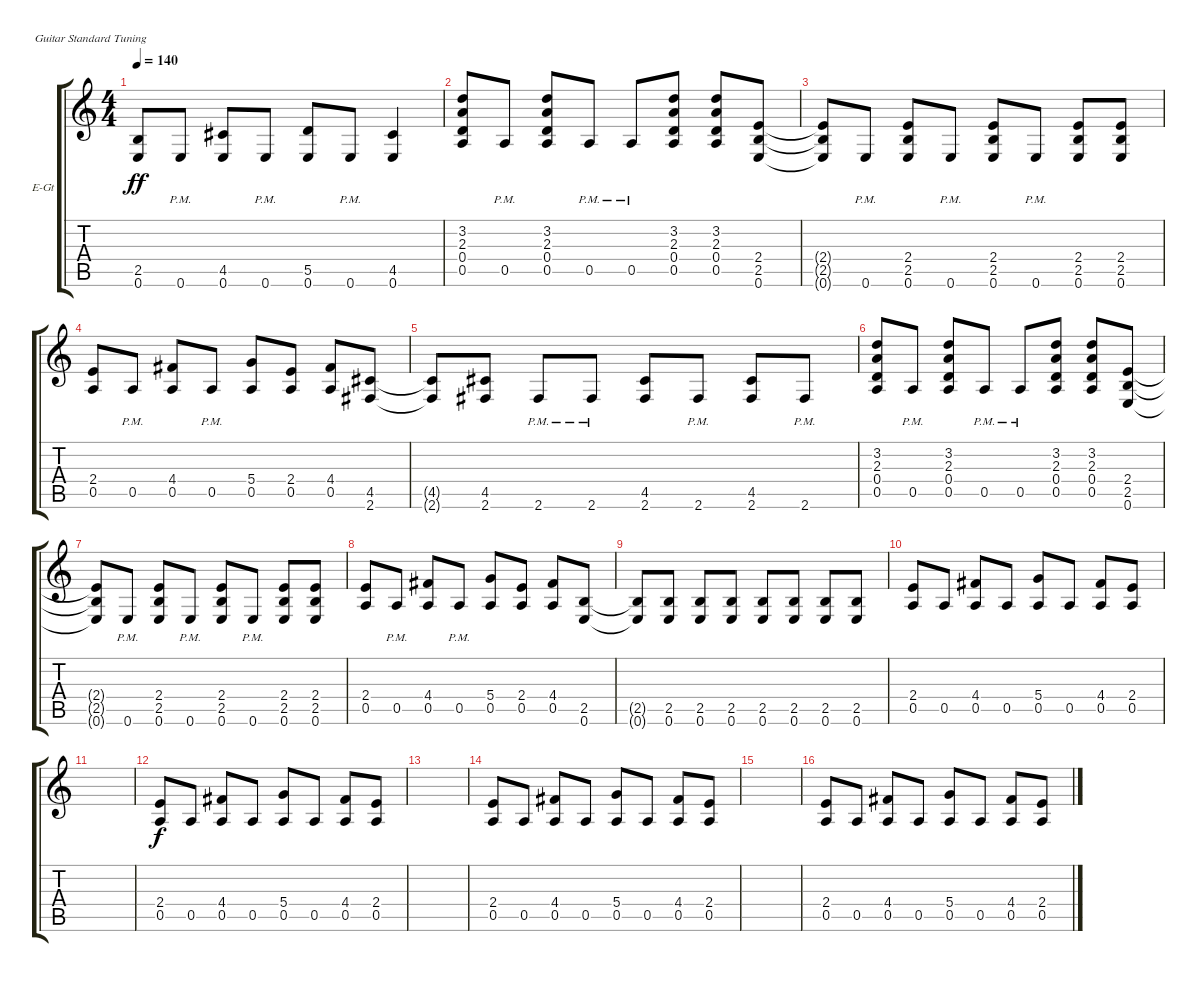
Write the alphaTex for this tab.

\bracketExtendMode groupsimilarinstruments
\firstSystemTrackNameOrientation horizontal
\otherSystemsTrackNameOrientation horizontal
\track ("Guitar (Rhytm)" "E-Gt") {instrument distortionguitar}
\staff {score tabs}
\tuning (E4 B3 G3 D3 A2 E2)
\ts (4 4)
\tempo 140
\clef g2
\ks c
(2.5{t} 0.6{t}).8{dy ff} 0.6{pm}.8 (4.5 0.6).8 0.6{pm}.8 (5.5 0.6).8 0.6{pm}.8 (4.5 0.6).4 |
(0.4 2.3 3.2 0.5).8 0.5{pm}.8 (0.4 2.3 3.2 0.5).8 0.5{pm}.8 0.5{pm}.8 (0.4 2.3 3.2 0.5).8 (0.4 2.3 3.2 0.5).8 (0.6 2.5 2.4).8 |
(2.5{t} 0.6{t} 2.4{t}).8 0.6{pm}.8 (2.5 0.6 2.4).8 0.6{pm}.8 (2.5 0.6 2.4).8 0.6{pm}.8 (2.5 0.6 2.4).8 (2.5 0.6 2.4).8 |
(0.5 2.4).8 0.5{pm}.8 (0.5 4.4).8 0.5{pm}.8 (0.5 5.4).8 (0.5 2.4).8 (0.5 4.4).8 (2.6 4.5).8 |
(4.5{t} 2.6{t}).8 (2.6 4.5).8 2.6{pm}.8 2.6{pm}.8 (4.5 2.6).8 2.6{pm}.8 (4.5 2.6).8 2.6{pm}.8 |
(0.4 2.3 3.2 0.5).8 0.5{pm}.8 (0.4 2.3 3.2 0.5).8 0.5{pm}.8 0.5{pm}.8 (0.4 2.3 3.2 0.5).8 (0.4 2.3 3.2 0.5).8 (0.6 2.5 2.4).8 |
(2.5{t} 0.6{t} 2.4{t}).8 0.6{pm}.8 (2.5 0.6 2.4).8 0.6{pm}.8 (2.5 0.6 2.4).8 0.6{pm}.8 (2.5 0.6 2.4).8 (2.5 0.6 2.4).8 |
(0.5 2.4).8 0.5{pm}.8 (0.5 4.4).8 0.5{pm}.8 (0.5 5.4).8 (0.5 2.4).8 (0.5 4.4).8 (0.6 2.5).8 |
(2.5{t} 0.6{t}).8 (0.6 2.5).8 (0.6 2.5).8 (0.6 2.5).8 (0.6 2.5).8 (0.6 2.5).8 (0.6 2.5).8 (0.6 2.5).8 |
(0.5 2.4).8 0.5.8 (0.5 4.4).8 0.5.8 (0.5 5.4).8 0.5.8 (0.5 4.4).8 (0.5 2.4).8 |
|
(0.5 2.4).8{dy f} 0.5.8 (0.5 4.4).8 0.5.8 (0.5 5.4).8 0.5.8 (0.5 4.4).8 (0.5 2.4).8 |
|
(0.5 2.4).8 0.5.8 (0.5 4.4).8 0.5.8 (0.5 5.4).8 0.5.8 (0.5 4.4).8 (0.5 2.4).8 |
|
(0.5 2.4).8 0.5.8 (0.5 4.4).8 0.5.8 (0.5 5.4).8 0.5.8 (0.5 4.4).8 (0.5 2.4).8
